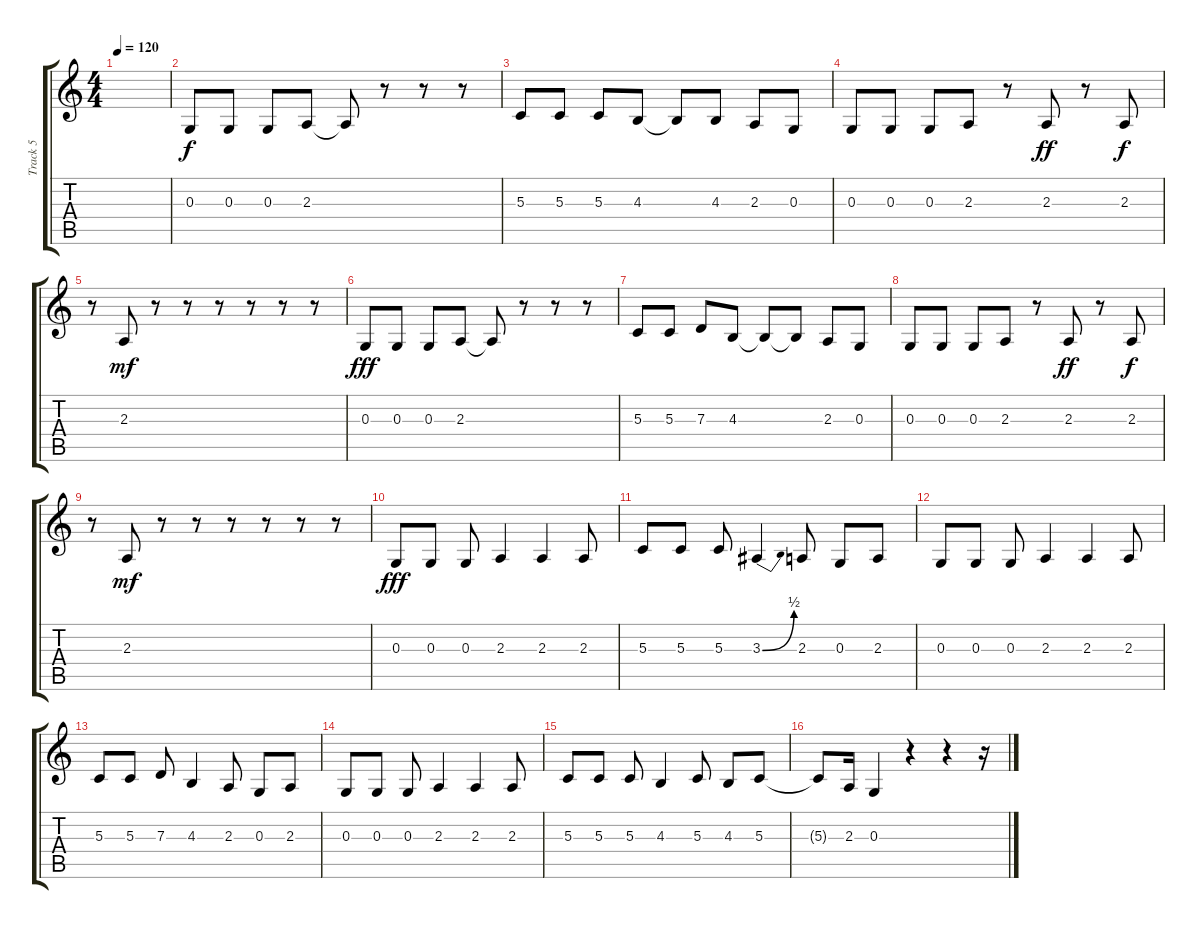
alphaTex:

\track ("Track 5" "Track 5") {instrument panflute}
\staff {score tabs}
\tuning (E4 B3 G3 D3 A2 E2) {hide}
\ts (4 4)
\tempo 120
\clef g2
\ks c
|
0.3.8 0.3.8 0.3.8 2.3.8 2.3{t}.8 r.8 r.8 r.8 |
5.3.8 5.3.8 5.3.8 4.3.8 4.3{t}.8 4.3.8 2.3.8 0.3.8 |
0.3.8 0.3.8 0.3.8 2.3.8 r.8 2.3.8{dy ff} r.8 2.3.8{dy f} |
r.8 2.3.8{dy mf} r.8 r.8 r.8 r.8 r.8 r.8 |
0.3.8{dy fff} 0.3.8 0.3.8 2.3.8 2.3{t}.8 r.8 r.8 r.8 |
5.3.8 5.3.8 7.3.8 4.3.8 4.3{t}.8 4.3{t}.8 2.3.8 0.3.8 |
0.3.8 0.3.8 0.3.8 2.3.8 r.8 2.3.8{dy ff} r.8 2.3.8{dy f} |
r.8 2.3.8{dy mf} r.8 r.8 r.8 r.8 r.8 r.8 |
0.3.8{dy fff} 0.3.8 0.3.8 2.3.4 2.3.4 2.3.8 |
5.3.8 5.3.8 5.3.8 3.3{be (bend 0 0 60 2)}.4 2.3.8 0.3.8 2.3.8 |
0.3.8 0.3.8 0.3.8 2.3.4 2.3.4 2.3.8 |
5.3.8 5.3.8 7.3.8 4.3.4 2.3.8 0.3.8 2.3.8 |
0.3.8 0.3.8 0.3.8 2.3.4 2.3.4 2.3.8 |
5.3.8 5.3.8 5.3.8 4.3.4 5.3.8 4.3.8 5.3.8 |
5.3{t}.8 2.3.16 0.3.4 r.4 r.4 r.16
